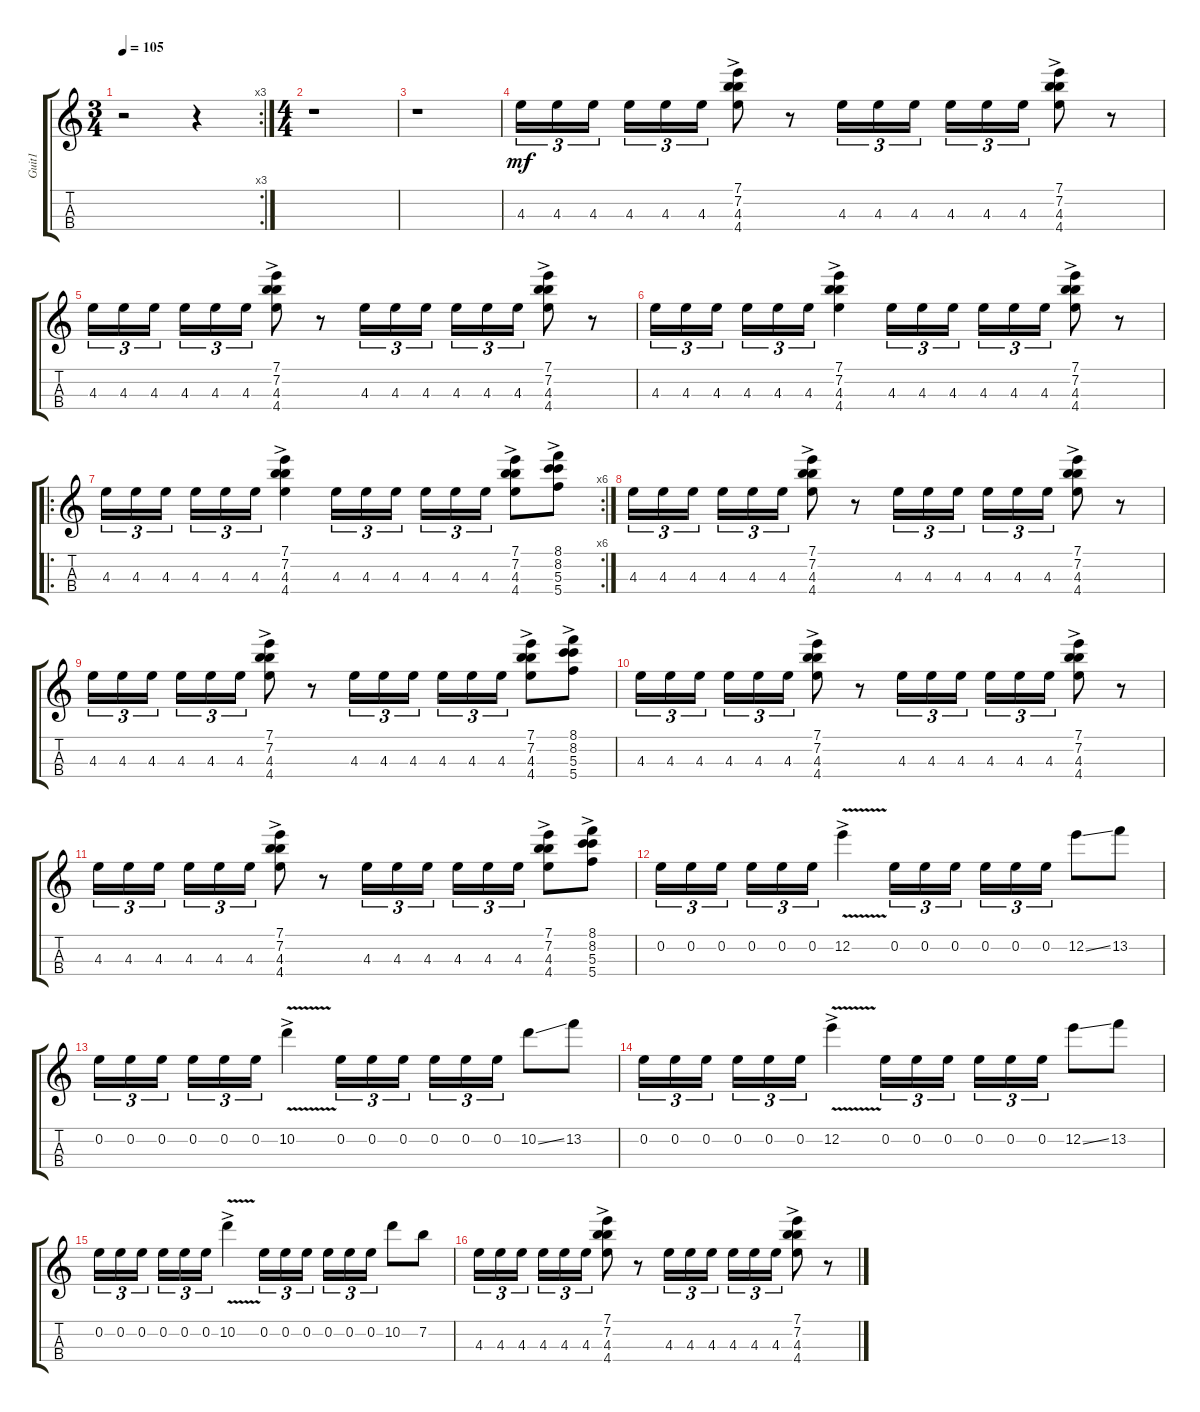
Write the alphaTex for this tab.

\track ("Guit1" "Guit1") {instrument acousticguitarnylon}
\staff {score tabs}
\tuning (A4 E4 C4 G4) {hide}
\rc 3
\ts (3 4)
\tempo 105
\clef g2
\ks c
r.2{dy mf} r.4 |
\ts (4 4)
r.1 |
r.1 |
4.3.16{tu (3 2)} 4.3.16{tu (3 2)} 4.3.16{tu (3 2) beam splitsecondary} 4.3.16{tu (3 2)} 4.3.16{tu (3 2)} 4.3.16{tu (3 2)} (7.1{ac} 7.2{ac} 4.3 4.4).8 r.8 4.3.16{tu (3 2)} 4.3.16{tu (3 2)} 4.3.16{tu (3 2) beam splitsecondary} 4.3.16{tu (3 2)} 4.3.16{tu (3 2)} 4.3.16{tu (3 2)} (7.1{ac} 7.2{ac} 4.3 4.4).8 r.8 |
4.3.16{tu (3 2)} 4.3.16{tu (3 2)} 4.3.16{tu (3 2) beam splitsecondary} 4.3.16{tu (3 2)} 4.3.16{tu (3 2)} 4.3.16{tu (3 2)} (7.1{ac} 7.2{ac} 4.3 4.4).8 r.8 4.3.16{tu (3 2)} 4.3.16{tu (3 2)} 4.3.16{tu (3 2) beam splitsecondary} 4.3.16{tu (3 2)} 4.3.16{tu (3 2)} 4.3.16{tu (3 2)} (7.1{ac} 7.2{ac} 4.3 4.4).8 r.8 |
4.3.16{tu (3 2)} 4.3.16{tu (3 2)} 4.3.16{tu (3 2) beam splitsecondary} 4.3.16{tu (3 2)} 4.3.16{tu (3 2)} 4.3.16{tu (3 2)} (7.1{ac} 7.2{ac} 4.3 4.4).4 4.3.16{tu (3 2)} 4.3.16{tu (3 2)} 4.3.16{tu (3 2) beam splitsecondary} 4.3.16{tu (3 2)} 4.3.16{tu (3 2)} 4.3.16{tu (3 2)} (7.1{ac} 7.2{ac} 4.3 4.4).8 r.8 |
\ro
\rc 6
4.3.16{tu (3 2)} 4.3.16{tu (3 2)} 4.3.16{tu (3 2) beam splitsecondary} 4.3.16{tu (3 2)} 4.3.16{tu (3 2)} 4.3.16{tu (3 2)} (7.1{ac} 7.2{ac} 4.3 4.4).4 4.3.16{tu (3 2)} 4.3.16{tu (3 2)} 4.3.16{tu (3 2) beam splitsecondary} 4.3.16{tu (3 2)} 4.3.16{tu (3 2)} 4.3.16{tu (3 2)} (7.1{ac} 7.2{ac} 4.3 4.4).8 (8.1{ac} 8.2{ac} 5.3 5.4).8 |
4.3.16{tu (3 2)} 4.3.16{tu (3 2)} 4.3.16{tu (3 2) beam splitsecondary} 4.3.16{tu (3 2)} 4.3.16{tu (3 2)} 4.3.16{tu (3 2)} (7.1{ac} 7.2{ac} 4.3 4.4).8 r.8 4.3.16{tu (3 2)} 4.3.16{tu (3 2)} 4.3.16{tu (3 2) beam splitsecondary} 4.3.16{tu (3 2)} 4.3.16{tu (3 2)} 4.3.16{tu (3 2)} (7.1{ac} 7.2{ac} 4.3 4.4).8 r.8 |
4.3.16{tu (3 2)} 4.3.16{tu (3 2)} 4.3.16{tu (3 2) beam splitsecondary} 4.3.16{tu (3 2)} 4.3.16{tu (3 2)} 4.3.16{tu (3 2)} (7.1{ac} 7.2{ac} 4.3 4.4).8 r.8 4.3.16{tu (3 2)} 4.3.16{tu (3 2)} 4.3.16{tu (3 2) beam splitsecondary} 4.3.16{tu (3 2)} 4.3.16{tu (3 2)} 4.3.16{tu (3 2)} (7.1{ac} 7.2{ac} 4.3 4.4).8 (8.1{ac} 8.2{ac} 5.3 5.4).8 |
4.3.16{tu (3 2)} 4.3.16{tu (3 2)} 4.3.16{tu (3 2) beam splitsecondary} 4.3.16{tu (3 2)} 4.3.16{tu (3 2)} 4.3.16{tu (3 2)} (7.1{ac} 7.2{ac} 4.3 4.4).8 r.8 4.3.16{tu (3 2)} 4.3.16{tu (3 2)} 4.3.16{tu (3 2) beam splitsecondary} 4.3.16{tu (3 2)} 4.3.16{tu (3 2)} 4.3.16{tu (3 2)} (7.1{ac} 7.2{ac} 4.3 4.4).8 r.8 |
4.3.16{tu (3 2)} 4.3.16{tu (3 2)} 4.3.16{tu (3 2) beam splitsecondary} 4.3.16{tu (3 2)} 4.3.16{tu (3 2)} 4.3.16{tu (3 2)} (7.1{ac} 7.2{ac} 4.3 4.4).8 r.8 4.3.16{tu (3 2)} 4.3.16{tu (3 2)} 4.3.16{tu (3 2) beam splitsecondary} 4.3.16{tu (3 2)} 4.3.16{tu (3 2)} 4.3.16{tu (3 2)} (7.1{ac} 7.2{ac} 4.3 4.4).8 (8.1{ac} 8.2{ac} 5.3 5.4).8 |
0.2.16{tu (3 2)} 0.2.16{tu (3 2)} 0.2.16{tu (3 2) beam splitsecondary} 0.2.16{tu (3 2)} 0.2.16{tu (3 2)} 0.2.16{tu (3 2)} 12.2{v ac}.4 0.2.16{tu (3 2)} 0.2.16{tu (3 2)} 0.2.16{tu (3 2) beam splitsecondary} 0.2.16{tu (3 2)} 0.2.16{tu (3 2)} 0.2.16{tu (3 2)} 12.2{ss}.8 13.2.8 |
0.2.16{tu (3 2)} 0.2.16{tu (3 2)} 0.2.16{tu (3 2) beam splitsecondary} 0.2.16{tu (3 2)} 0.2.16{tu (3 2)} 0.2.16{tu (3 2)} 10.2{v ac}.4 0.2.16{tu (3 2)} 0.2.16{tu (3 2)} 0.2.16{tu (3 2) beam splitsecondary} 0.2.16{tu (3 2)} 0.2.16{tu (3 2)} 0.2.16{tu (3 2)} 10.2{ss}.8 13.2.8 |
0.2.16{tu (3 2)} 0.2.16{tu (3 2)} 0.2.16{tu (3 2) beam splitsecondary} 0.2.16{tu (3 2)} 0.2.16{tu (3 2)} 0.2.16{tu (3 2)} 12.2{v ac}.4 0.2.16{tu (3 2)} 0.2.16{tu (3 2)} 0.2.16{tu (3 2) beam splitsecondary} 0.2.16{tu (3 2)} 0.2.16{tu (3 2)} 0.2.16{tu (3 2)} 12.2{ss}.8 13.2.8 |
0.2.16{tu (3 2)} 0.2.16{tu (3 2)} 0.2.16{tu (3 2) beam splitsecondary} 0.2.16{tu (3 2)} 0.2.16{tu (3 2)} 0.2.16{tu (3 2)} 10.2{v ac}.4 0.2.16{tu (3 2)} 0.2.16{tu (3 2)} 0.2.16{tu (3 2) beam splitsecondary} 0.2.16{tu (3 2)} 0.2.16{tu (3 2)} 0.2.16{tu (3 2)} 10.2.8 7.2.8 |
4.3.16{tu (3 2)} 4.3.16{tu (3 2)} 4.3.16{tu (3 2) beam splitsecondary} 4.3.16{tu (3 2)} 4.3.16{tu (3 2)} 4.3.16{tu (3 2)} (7.1{ac} 7.2{ac} 4.3 4.4).8 r.8 4.3.16{tu (3 2)} 4.3.16{tu (3 2)} 4.3.16{tu (3 2) beam splitsecondary} 4.3.16{tu (3 2)} 4.3.16{tu (3 2)} 4.3.16{tu (3 2)} (7.1{ac} 7.2{ac} 4.3 4.4).8 r.8
